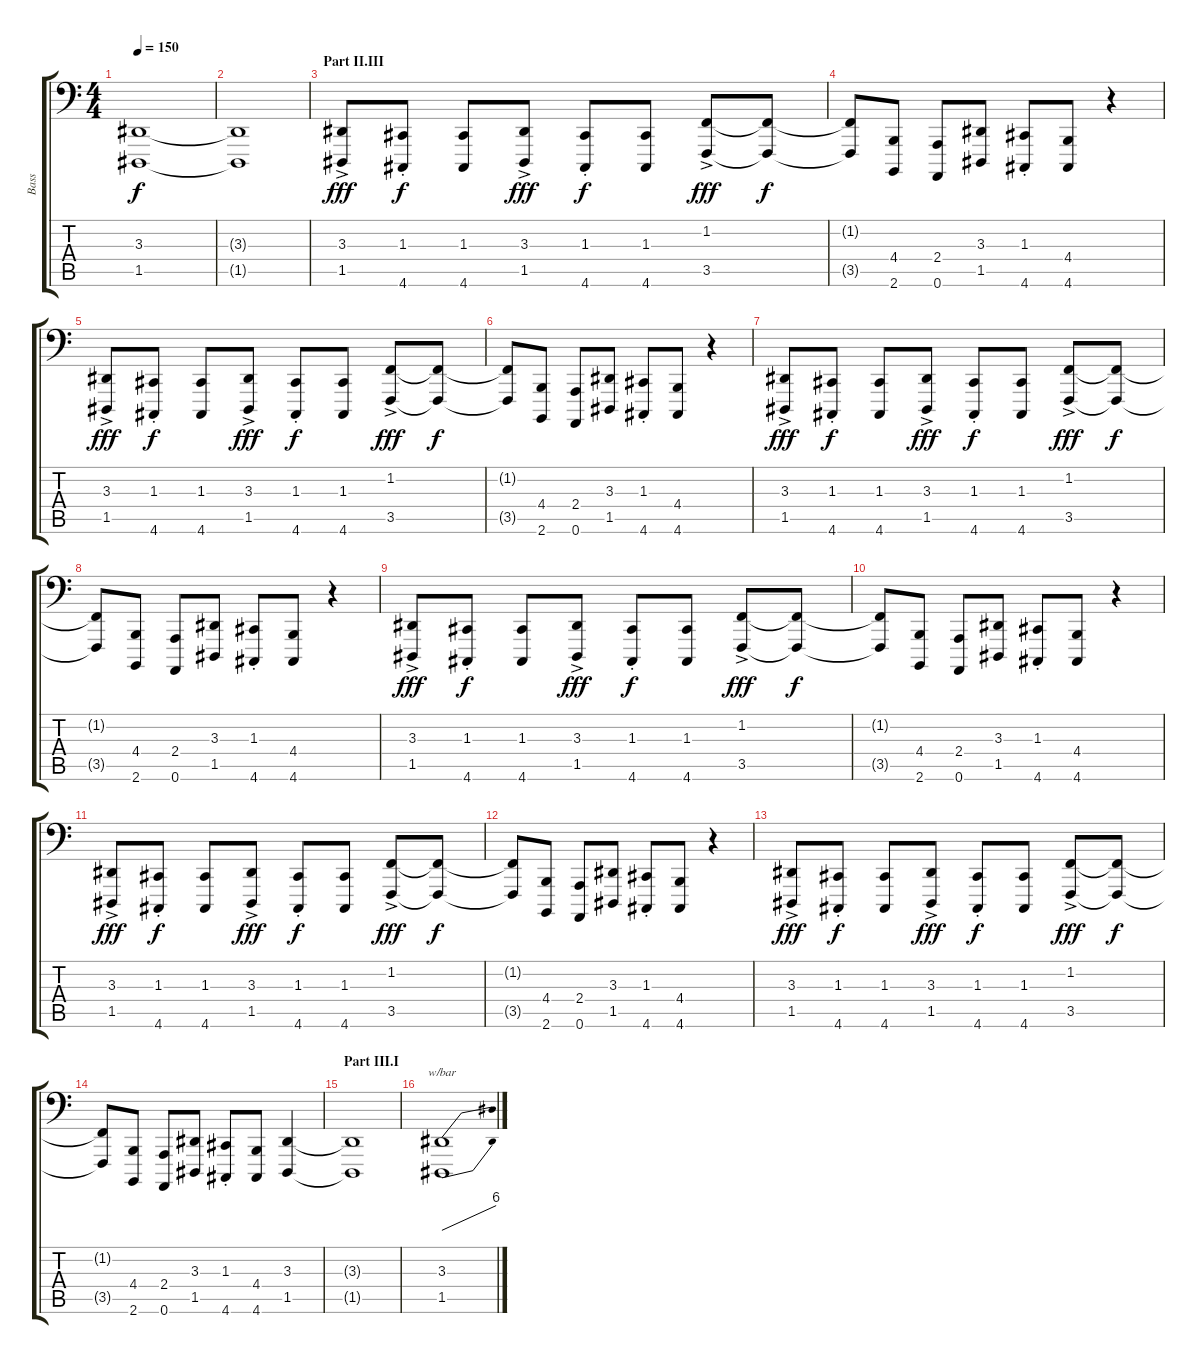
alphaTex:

\track ("Bass" "Bass") {instrument lead2sawtooth}
\staff {score tabs}
\tuning (A2 E2 C2 G1 D1 A0) {hide}
\ts (4 4)
\tempo 150
\clef f4
\ks c
(3.3{t} 1.5{t}).1{dy f} |
(3.3{t} 1.5{t}).1 |
\section ("" "Part II.III")
(3.3{ac} 1.5).8{dy fff} (1.3{st} 4.6{st}).8{dy f} (1.3 4.6).8 (3.3{ac} 1.5).8{dy fff} (1.3{st} 4.6{st}).8{dy f} (1.3 4.6).8 (1.2{ac} 3.5{ac}).8{dy fff} (1.2{t} 3.5{t}).8{dy f} |
(1.2{t} 3.5{t}).8 (4.4 2.6).8 (2.4 0.6).8 (3.3 1.5).8 (1.3{st} 4.6{st}).8 (4.4 4.6).8 r.4 |
(3.3{ac} 1.5).8{dy fff} (1.3{st} 4.6{st}).8{dy f} (1.3 4.6).8 (3.3{ac} 1.5).8{dy fff} (1.3{st} 4.6{st}).8{dy f} (1.3 4.6).8 (1.2{ac} 3.5{ac}).8{dy fff} (1.2{t} 3.5{t}).8{dy f} |
(1.2{t} 3.5{t}).8 (4.4 2.6).8 (2.4 0.6).8 (3.3 1.5).8 (1.3{st} 4.6{st}).8 (4.4 4.6).8 r.4 |
(3.3{ac} 1.5).8{dy fff} (1.3{st} 4.6{st}).8{dy f} (1.3 4.6).8 (3.3{ac} 1.5).8{dy fff} (1.3{st} 4.6{st}).8{dy f} (1.3 4.6).8 (1.2{ac} 3.5{ac}).8{dy fff} (1.2{t} 3.5{t}).8{dy f} |
(1.2{t} 3.5{t}).8 (4.4 2.6).8 (2.4 0.6).8 (3.3 1.5).8 (1.3{st} 4.6{st}).8 (4.4 4.6).8 r.4 |
(3.3{ac} 1.5).8{dy fff} (1.3{st} 4.6{st}).8{dy f} (1.3 4.6).8 (3.3{ac} 1.5).8{dy fff} (1.3{st} 4.6{st}).8{dy f} (1.3 4.6).8 (1.2{ac} 3.5{ac}).8{dy fff} (1.2{t} 3.5{t}).8{dy f} |
(1.2{t} 3.5{t}).8 (4.4 2.6).8 (2.4 0.6).8 (3.3 1.5).8 (1.3{st} 4.6{st}).8 (4.4 4.6).8 r.4 |
(3.3{ac} 1.5).8{dy fff} (1.3{st} 4.6{st}).8{dy f} (1.3 4.6).8 (3.3{ac} 1.5).8{dy fff} (1.3{st} 4.6{st}).8{dy f} (1.3 4.6).8 (1.2{ac} 3.5{ac}).8{dy fff} (1.2{t} 3.5{t}).8{dy f} |
(1.2{t} 3.5{t}).8 (4.4 2.6).8 (2.4 0.6).8 (3.3 1.5).8 (1.3{st} 4.6{st}).8 (4.4 4.6).8 r.4 |
(3.3{ac} 1.5).8{dy fff} (1.3{st} 4.6{st}).8{dy f} (1.3 4.6).8 (3.3{ac} 1.5).8{dy fff} (1.3{st} 4.6{st}).8{dy f} (1.3 4.6).8 (1.2{ac} 3.5{ac}).8{dy fff} (1.2{t} 3.5{t}).8{dy f} |
(1.2{t} 3.5{t}).8 (4.4 2.6).8 (2.4 0.6).8 (3.3 1.5).8 (1.3{st} 4.6{st}).8 (4.4 4.6).8 (3.3 1.5).4 |
\section ("" "Part III.I")
(3.3{t} 1.5{t}).1 |
(3.3 1.5).1{tbe (dive default 0 0 60 24)}
